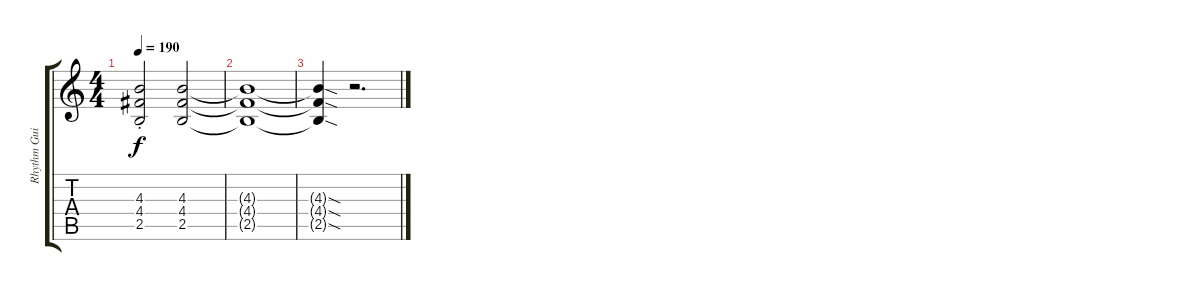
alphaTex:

\track ("Rhythm Guitar" "Rhythm Gui") {instrument distortionguitar}
\staff {score tabs}
\tuning (E4 B3 G3 D3 A2 E2) {hide}
\ts (4 4)
\tempo 190
\clef g2
\ks c
(4.3{st} 4.4{st} 2.5{st}).2{dy f} (4.3 4.4 2.5).2 |
(4.3{t} 4.4{t} 2.5{t}).1 |
(4.3{sod t} 4.4{sod t} 2.5{sod t}).4 r.2{d}
